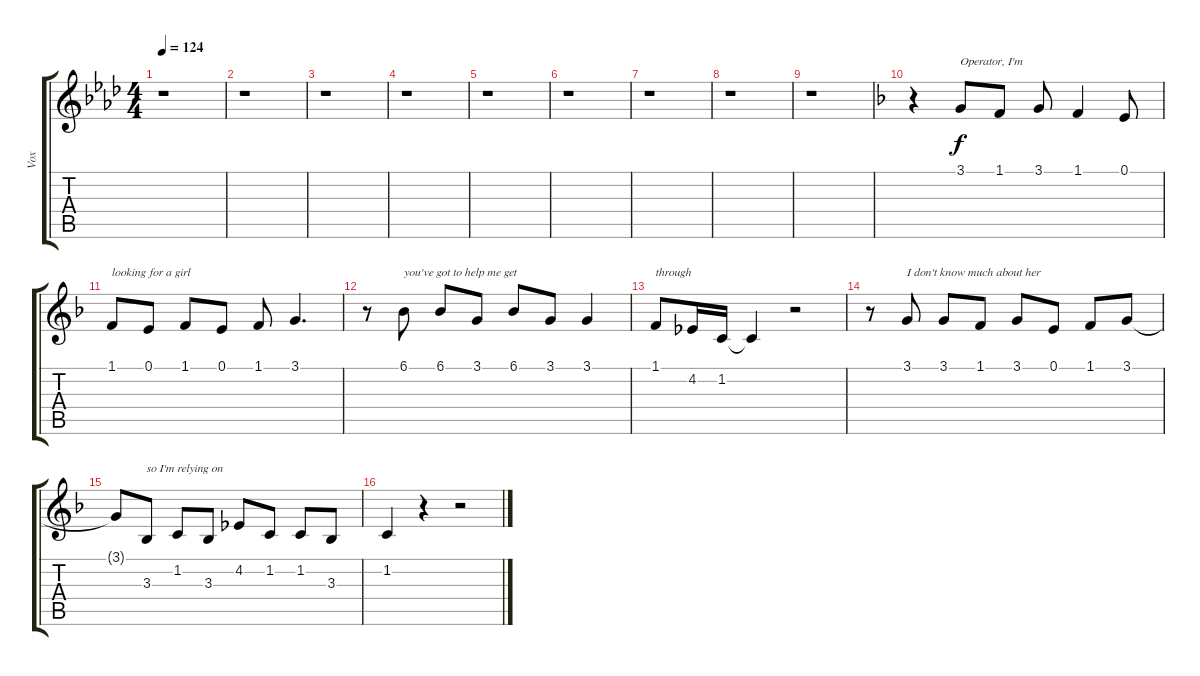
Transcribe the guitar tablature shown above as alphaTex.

\track ("Vox" "Vox") {instrument violin}
\staff {score tabs}
\tuning (E4 B3 G3 D3 A2 E2) {hide}
\ts (4 4)
\tempo 124
\clef g2
\ks fminor
r.1{dy f instrument violin} |
r.1 |
r.1 |
r.1 |
r.1 |
r.1 |
r.1 |
r.1 |
r.1 |
\ks dminor
r.4 3.1.8{txt "Operator, I'm"} 1.1.8 3.1.8 1.1.4 0.1.8 |
1.1.8{txt "looking for a girl"} 0.1.8 1.1.8 0.1.8 1.1.8 3.1.4{d} |
r.8 6.1.8{txt "you've got to help me get"} 6.1.8 3.1.8 6.1.8 3.1.8 3.1.4 |
1.1.8{txt "through"} 4.2.16 1.2.16 1.2{t}.4 r.2 |
r.8 3.1.8{txt "I don't know much about her"} 3.1.8 1.1.8 3.1.8 0.1.8 1.1.8 3.1.8 |
3.1{t}.8 3.3.8{txt "so I'm relying on"} 1.2.8 3.3.8 4.2.8 1.2.8 1.2.8 3.3.8 |
1.2.4 r.4 r.2
